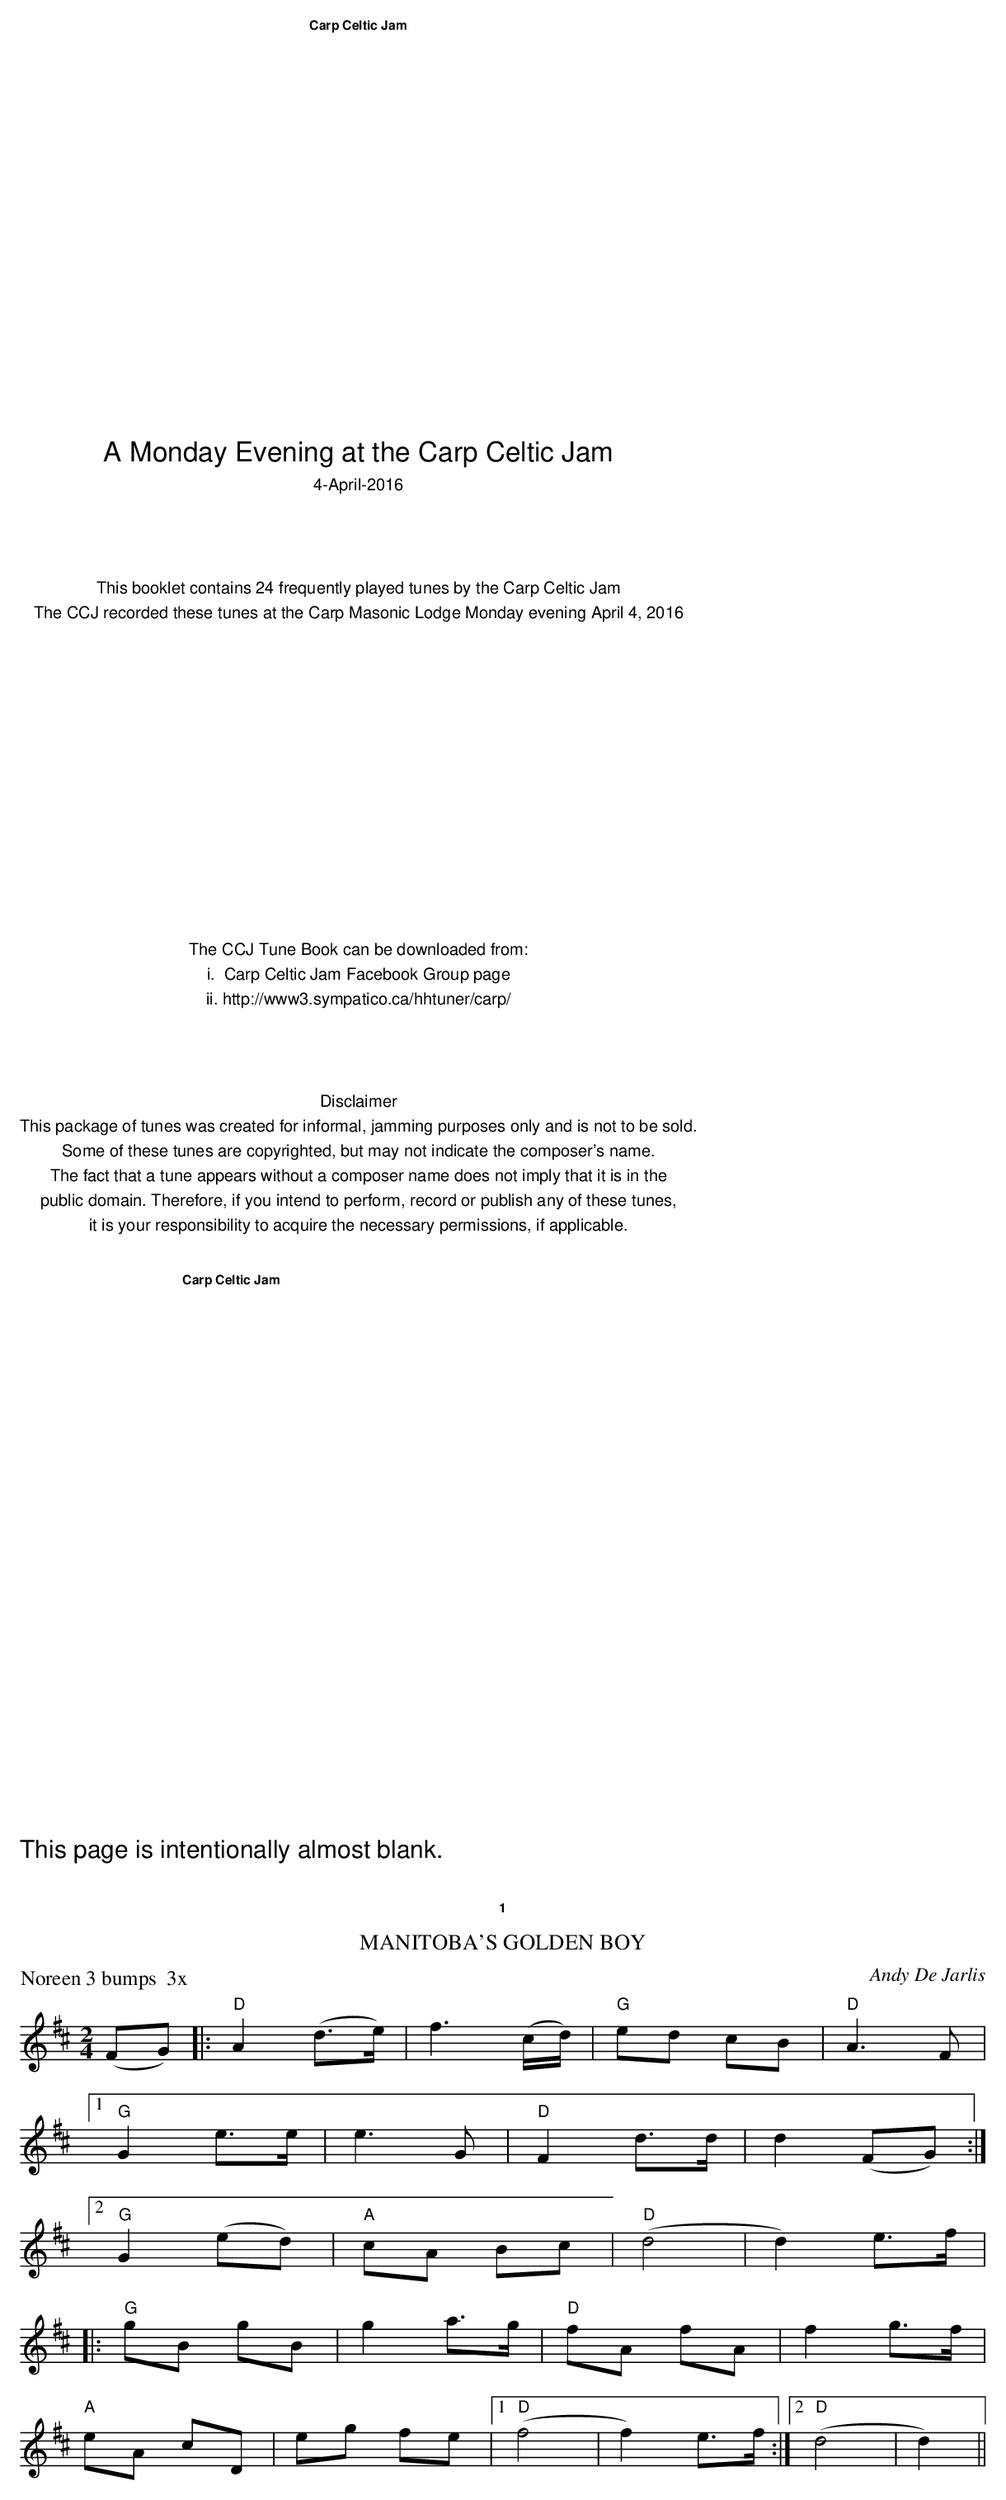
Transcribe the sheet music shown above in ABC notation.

X:1
T:Manitoba's Golden Boy
P: Noreen 3 bumps  3x
M:2/4
L:1/8
C:Andy De Jarlis
K:D
(FG)|:"D"A2 (d>e)|f3 (c/2d/2)|"G"ed cB|"D"A3 F|
[1"G"G2 e>e|e3 G|"D"F2 d>d|d2 (FG):|
[2"G"G2 (ed)|"A"cA Bc|"D"(d4|d2) e>f|
|:"G"gB gB|g2 a>g|"D"fA fA|f2 g>f|
"A"eA cD|eg fe|[1"D"(f4|f2)e>f:|[2"D"(d4|d2)||
